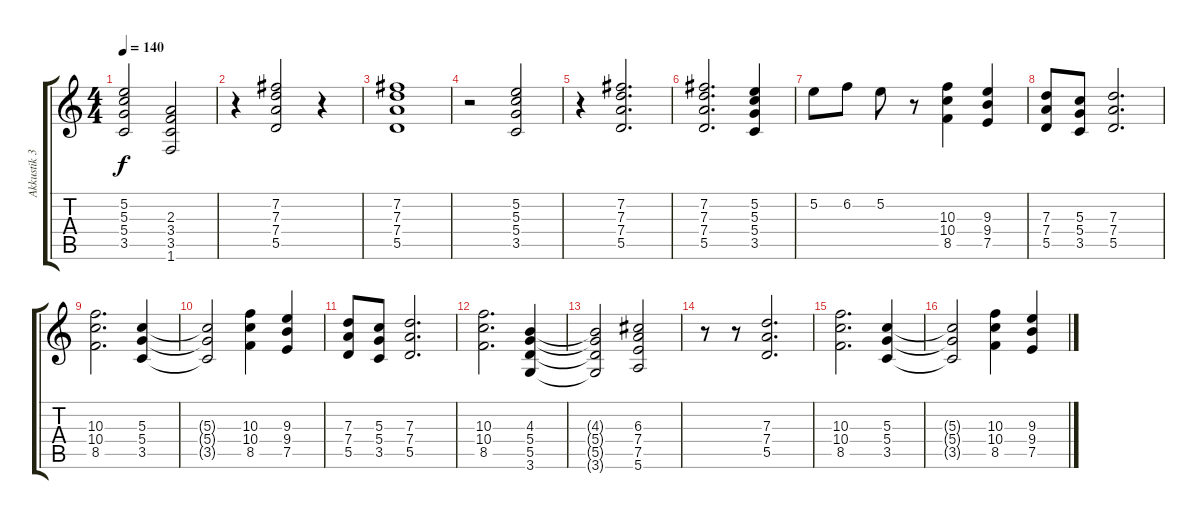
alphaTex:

\track ("Akkustik 3" "Akkustik 3") {instrument electricguitarclean}
\staff {score tabs}
\tuning (E4 B3 G3 D3 A2 E2) {hide}
\ts (4 4)
\tempo 140
\clef g2
\ks c
(5.2{t} 5.3{t} 5.4{t} 3.5{t}).2{dy f} (2.3 3.4 3.5 1.6).2 |
r.4 (7.2 7.3 7.4 5.5).2 r.4 |
(7.2 7.3 7.4 5.5).1 |
r.2 (5.2 5.3 5.4 3.5).2 |
r.4 (7.2 7.3 7.4 5.5).2{d} |
(7.2 7.3 7.4 5.5).2{d} (5.2 5.3 5.4 3.5).4 |
5.2.8 6.2.8 5.2.8 r.8 (10.3 10.4 8.5).4 (9.3 9.4 7.5).4 |
(7.3 7.4 5.5).8 (5.3 5.4 3.5).8 (7.3 7.4 5.5).2{d} |
(10.3 10.4 8.5).2{d} (5.3 5.4 3.5).4 |
(5.3{t} 5.4{t} 3.5{t}).2 (10.3 10.4 8.5).4 (9.3 9.4 7.5).4 |
(7.3 7.4 5.5).8 (5.3 5.4 3.5).8 (7.3 7.4 5.5).2{d} |
(10.3 10.4 8.5).2{d} (4.3 5.4 5.5 3.6).4 |
(4.3{t} 5.4{t} 5.5{t} 3.6{t}).2 (6.3 7.4 7.5 5.6).2 |
r.8 r.8 (7.3 7.4 5.5).2{d} |
(10.3 10.4 8.5).2{d} (5.3 5.4 3.5).4 |
(5.3{t} 5.4{t} 3.5{t}).2 (10.3 10.4 8.5).4 (9.3 9.4 7.5).4
